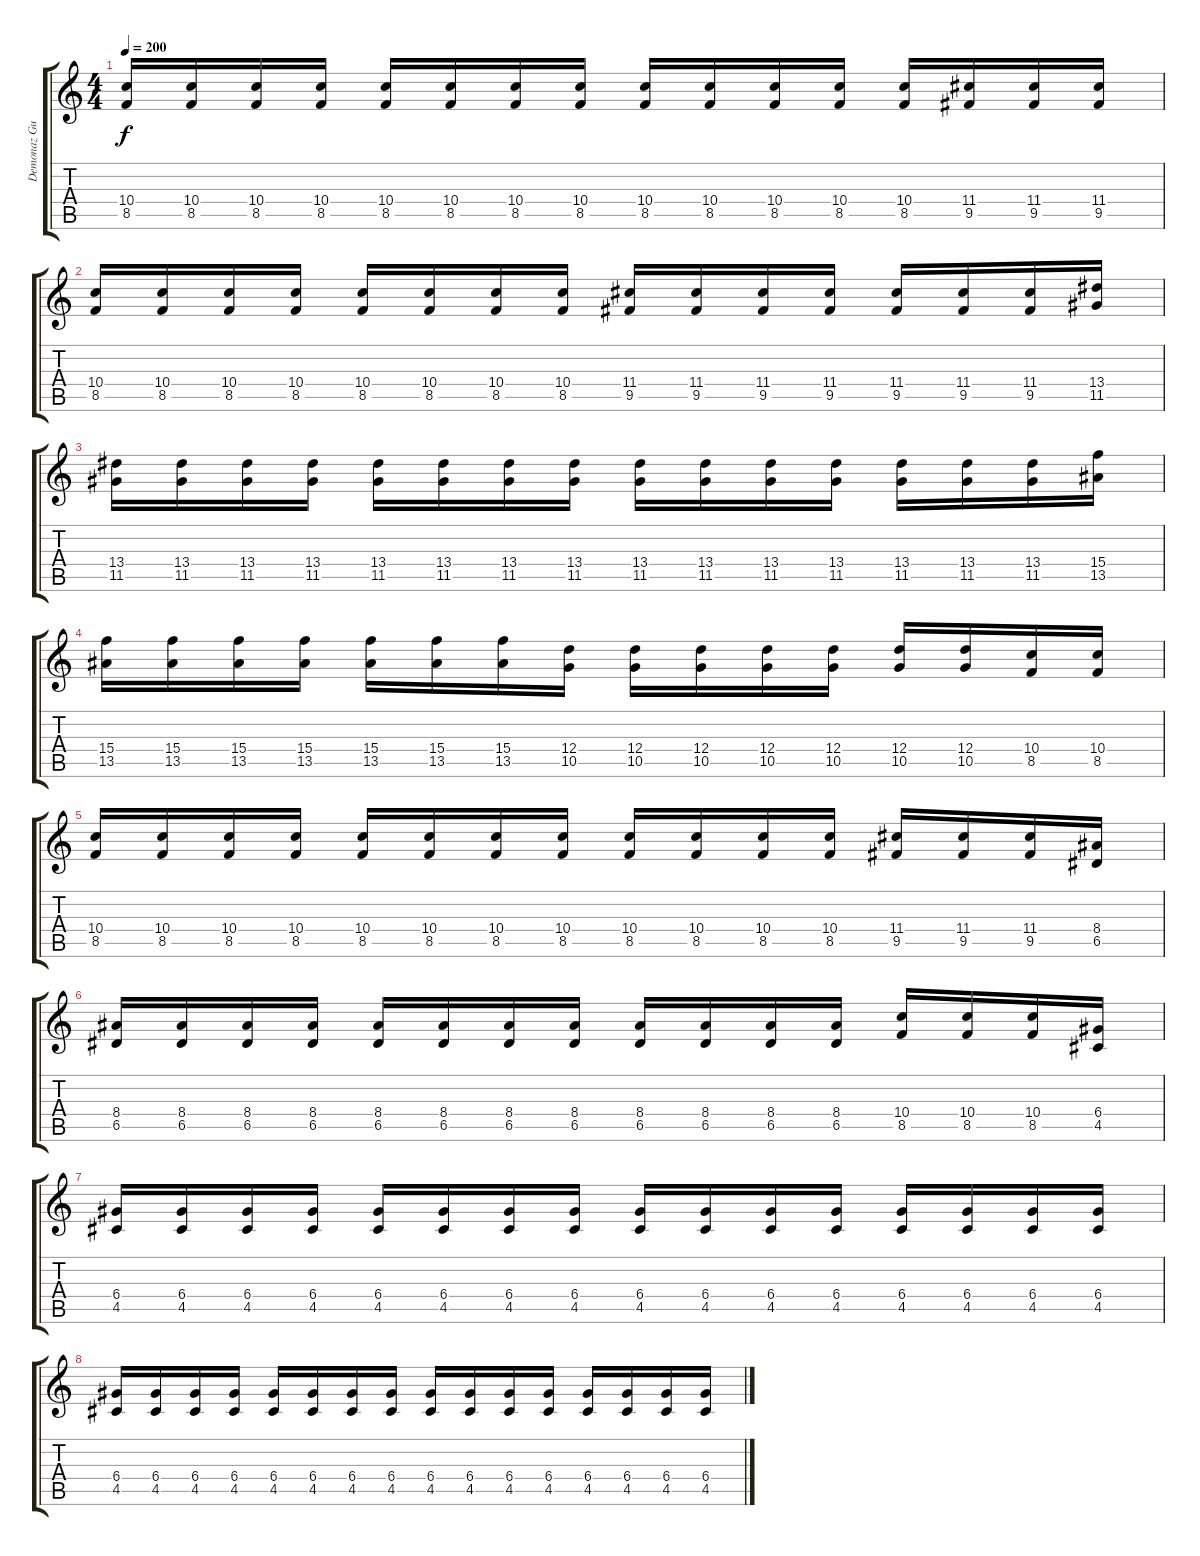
\track ("Demonaz Guitar 2" "Demonaz Gu") {instrument overdrivenguitar}
\staff {score tabs}
\tuning (E4 B3 G3 D3 A2 E2) {hide}
\ts (4 4)
\tempo 200
\clef g2
\ks c
(10.4 8.5).16{dy f} (10.4 8.5).16 (10.4 8.5).16 (10.4 8.5).16 (10.4 8.5).16 (10.4 8.5).16 (10.4 8.5).16 (10.4 8.5).16 (10.4 8.5).16 (10.4 8.5).16 (10.4 8.5).16 (10.4 8.5).16 (10.4 8.5).16 (11.4 9.5).16 (11.4 9.5).16 (11.4 9.5).16 |
(10.4 8.5).16 (10.4 8.5).16 (10.4 8.5).16 (10.4 8.5).16 (10.4 8.5).16 (10.4 8.5).16 (10.4 8.5).16 (10.4 8.5).16 (11.4 9.5).16 (11.4 9.5).16 (11.4 9.5).16 (11.4 9.5).16 (11.4 9.5).16 (11.4 9.5).16 (11.4 9.5).16 (13.4 11.5).16 |
(13.4 11.5).16 (13.4 11.5).16 (13.4 11.5).16 (13.4 11.5).16 (13.4 11.5).16 (13.4 11.5).16 (13.4 11.5).16 (13.4 11.5).16 (13.4 11.5).16 (13.4 11.5).16 (13.4 11.5).16 (13.4 11.5).16 (13.4 11.5).16 (13.4 11.5).16 (13.4 11.5).16 (15.4 13.5).16 |
(15.4 13.5).16 (15.4 13.5).16 (15.4 13.5).16 (15.4 13.5).16 (15.4 13.5).16 (15.4 13.5).16 (15.4 13.5).16 (12.4 10.5).16 (12.4 10.5).16 (12.4 10.5).16 (12.4 10.5).16 (12.4 10.5).16 (12.4 10.5).16 (12.4 10.5).16 (10.4 8.5).16 (10.4 8.5).16 |
(10.4 8.5).16 (10.4 8.5).16 (10.4 8.5).16 (10.4 8.5).16 (10.4 8.5).16 (10.4 8.5).16 (10.4 8.5).16 (10.4 8.5).16 (10.4 8.5).16 (10.4 8.5).16 (10.4 8.5).16 (10.4 8.5).16 (11.4 9.5).16 (11.4 9.5).16 (11.4 9.5).16 (8.4 6.5).16 |
(8.4 6.5).16 (8.4 6.5).16 (8.4 6.5).16 (8.4 6.5).16 (8.4 6.5).16 (8.4 6.5).16 (8.4 6.5).16 (8.4 6.5).16 (8.4 6.5).16 (8.4 6.5).16 (8.4 6.5).16 (8.4 6.5).16 (10.4 8.5).16 (10.4 8.5).16 (10.4 8.5).16 (6.4 4.5).16 |
(6.4 4.5).16 (6.4 4.5).16 (6.4 4.5).16 (6.4 4.5).16 (6.4 4.5).16 (6.4 4.5).16 (6.4 4.5).16 (6.4 4.5).16 (6.4 4.5).16 (6.4 4.5).16 (6.4 4.5).16 (6.4 4.5).16 (6.4 4.5).16 (6.4 4.5).16 (6.4 4.5).16 (6.4 4.5).16 |
(6.4 4.5).16 (6.4 4.5).16 (6.4 4.5).16 (6.4 4.5).16 (6.4 4.5).16 (6.4 4.5).16 (6.4 4.5).16 (6.4 4.5).16 (6.4 4.5).16 (6.4 4.5).16 (6.4 4.5).16 (6.4 4.5).16 (6.4 4.5).16 (6.4 4.5).16 (6.4 4.5).16 (6.4 4.5).16
